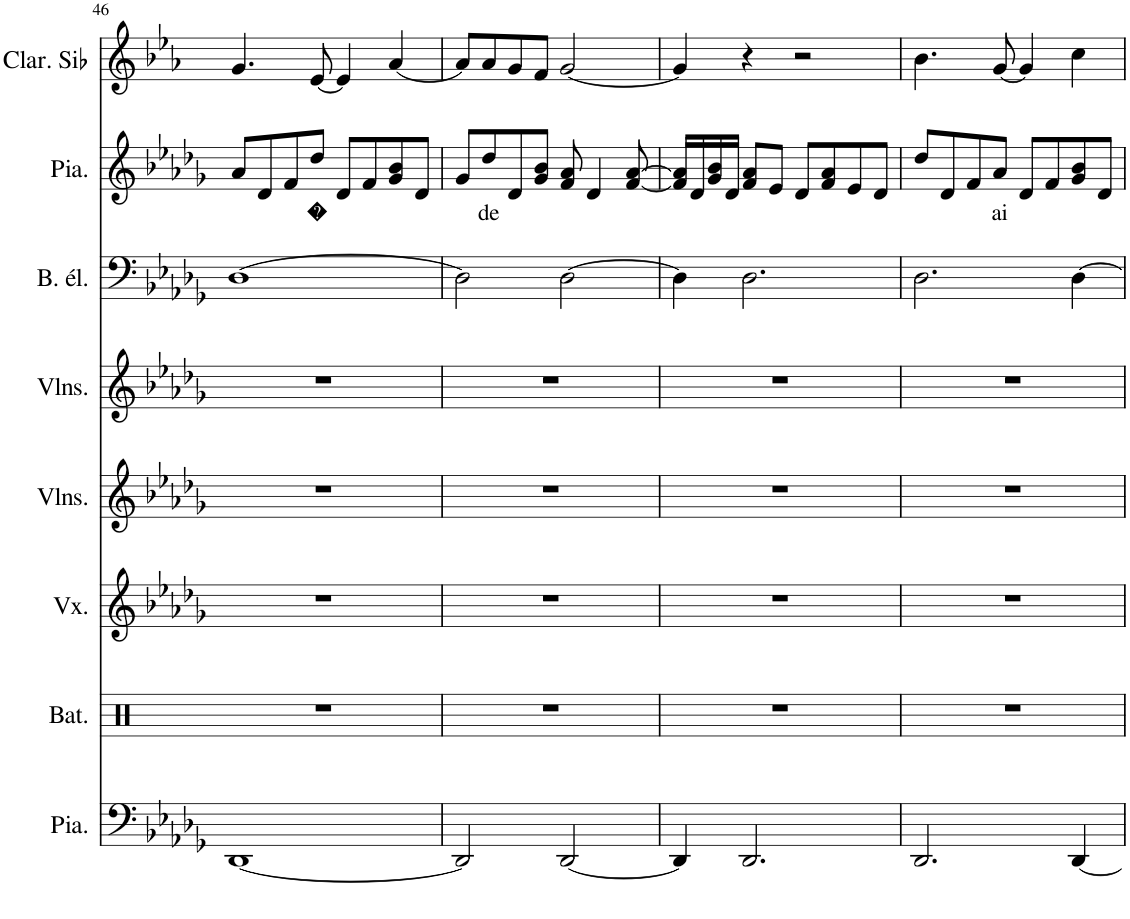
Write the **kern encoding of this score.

**kern	**kern	**kern	**kern	**kern	**kern	**kern	**text	**kern
*part8	*part7	*part6	*part5	*part4	*part3	*part2	*part2	*part1
*staff8	*staff7	*staff6	*staff5	*staff4	*staff3	*staff2	*staff2	*staff1
*I"Piano	*I"Batterie	*I"Voix	*I"Violons	*I"Violons	*I"Basse électrique à 5 cordes	*I"Piano	*	*I"Clarinette en Sib
*I'Pia.	*I'Bat.	*I'Vx.	*I'Vlns.	*I'Vlns.	*I'B. él.	*I'Pia.	*	*I'Clar. Sib
!!LO:PB:g=z
*clefF4	*clefX	*clefG2	*clefG2	*clefG2	*clefF4	*clefG2	*	*clefG2
*	*	*	*	*	*Trd7c12	*	*	*Trd1c2
*k[b-e-a-d-g-]	*k[]	*k[b-e-a-d-g-]	*k[b-e-a-d-g-]	*k[b-e-a-d-g-]	*k[b-e-a-d-g-]	*k[b-e-a-d-g-]	*	*k[b-e-a-]
*M4/4	*M4/4	*M4/4	*M4/4	*M4/4	*M4/4	*M4/4	*	*M4/4
=46	=46	=46	=46	=46	=46	=46	=46	=46
[1DD-	1r	1r	1r	1r	[1D-	8a-/L	.	4.g/
.	.	.	.	.	.	8d-/	.	.
.	.	.	.	.	.	8f/	.	.
!	!	!	!	!	!	!	!LO:LY:b	!
.	.	.	.	.	.	8dd-/J	�	[8e-/
.	.	.	.	.	.	8d-/L	.	4e-/]
.	.	.	.	.	.	8f/	.	.
.	.	.	.	.	.	8g-/ 8b-/	.	[4a-/
.	.	.	.	.	.	8d-/J	.	.
=47	=47	=47	=47	=47	=47	=47	=47	=47
2DD-/]	1r	1r	1r	1r	2D-\]	8g-/L	.	8a-/L]
!	!	!	!	!	!	!	!LO:LY:b	!
.	.	.	.	.	.	8dd-/	de	8a-/
.	.	.	.	.	.	8d-/	.	8g/
.	.	.	.	.	.	8g-/ 8b-/J	.	8f/J
[2DD-/	.	.	.	.	[2D-\	8f/ 8a-/	.	[2g/
.	.	.	.	.	.	4d-/	.	.
.	.	.	.	.	.	[8f/ [8a-/	.	.
=48	=48	=48	=48	=48	=48	=48	=48	=48
4DD-/]	1r	1r	1r	1r	4D-\]	16f/] 16a-/]LL	.	4g/]
.	.	.	.	.	.	16d-/	.	.
.	.	.	.	.	.	16g-/ 16b-/	.	.
.	.	.	.	.	.	16d-/JJ	.	.
2.DD-/	.	.	.	.	2.D-\	8f/ 8a-/L	.	4r
.	.	.	.	.	.	8e-/J	.	.
.	.	.	.	.	.	8d-/L	.	2r
.	.	.	.	.	.	8f/ 8a-/	.	.
.	.	.	.	.	.	8e-/	.	.
.	.	.	.	.	.	8d-/J	.	.
=49	=49	=49	=49	=49	=49	=49	=49	=49
2.DD-/	1r	1r	1r	1r	2.D-\	8dd-/L	.	4.b-\
.	.	.	.	.	.	8d-/	.	.
.	.	.	.	.	.	8f/	.	.
!	!	!	!	!	!	!	!LO:LY:b	!
.	.	.	.	.	.	8a-/J	ai	[8g/
.	.	.	.	.	.	8d-/L	.	4g/]
.	.	.	.	.	.	8f/	.	.
[4DD-/	.	.	.	.	[4D-\	8g-/ 8b-/	.	4cc\
.	.	.	.	.	.	8d-/J	.	.
=	=	=	=	=	=	=	=	=
*-	*-	*-	*-	*-	*-	*-	*-	*-
